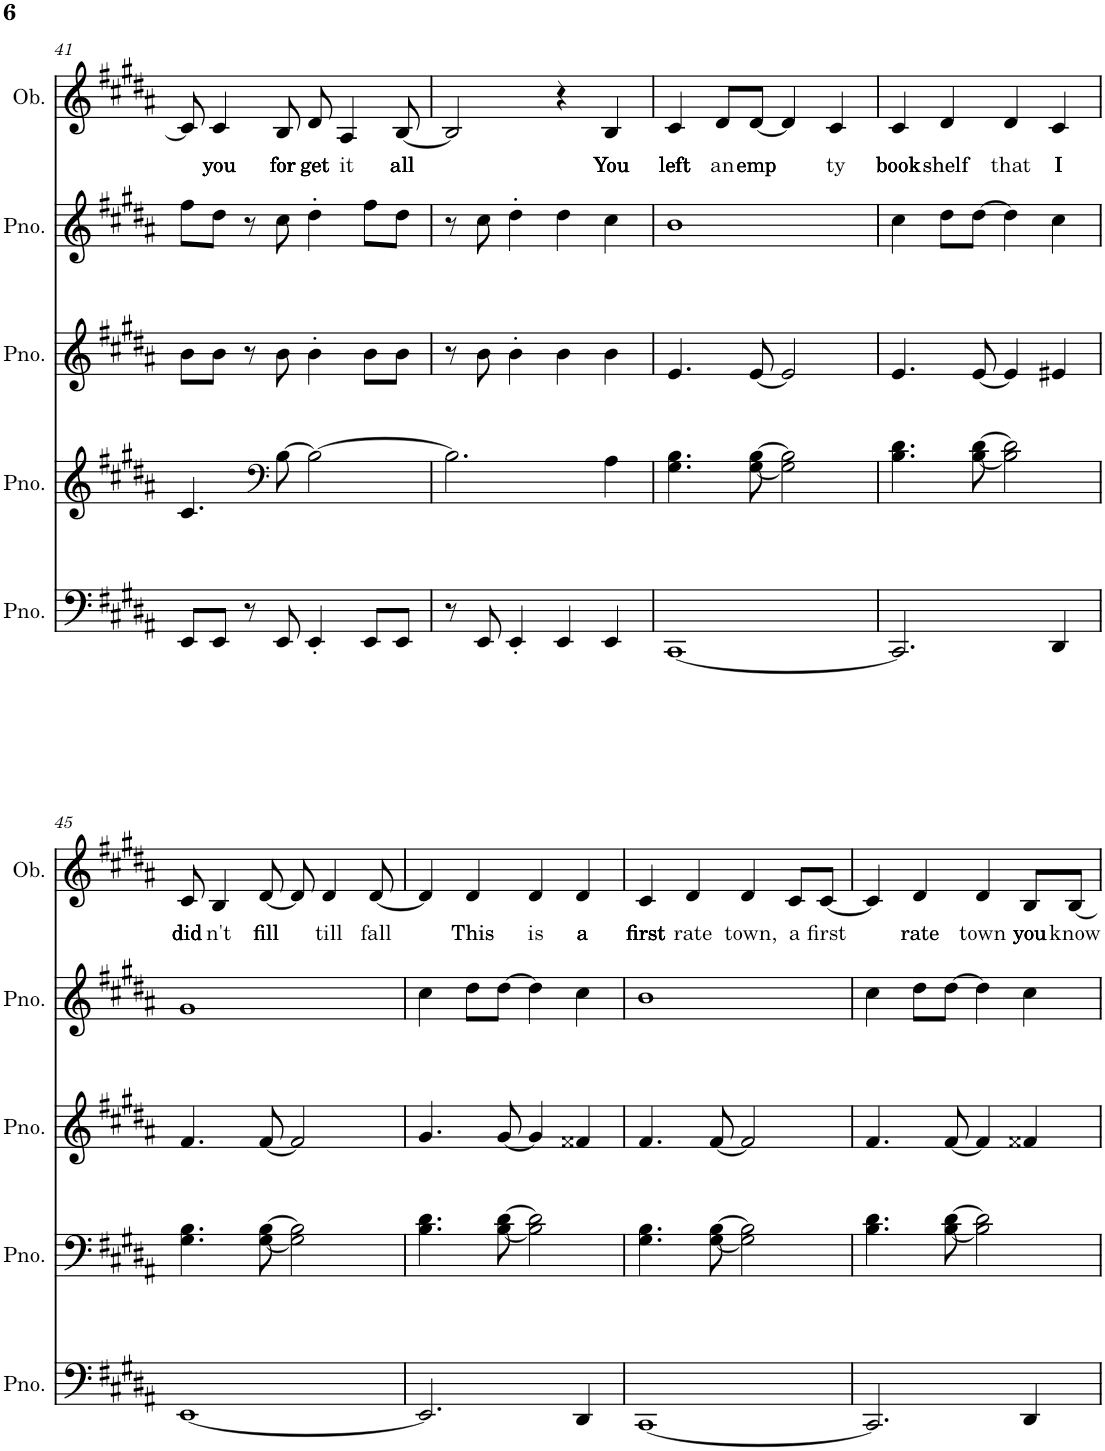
**kern	**kern	**kern	**kern	**kern	**text
*part5	*part4	*part3	*part2	*part1	*part1
*staff5	*staff4	*staff3	*staff2	*staff1	*staff1
*I"Piano, :bassNotes	*I"Piano, :tenorVoice	*I"Piano, :altoNotes	*I"Piano, :sopranoVoice	*I"Oboe, :soloVoice	*
*I'Pno.	*I'Pno.	*I'Pno.	*I'Pno.	*I'Ob.	*
!!LO:PB:g=z
*clefF4	*clefG2	*clefG2	*clefG2	*clefG2	*
*k[f#c#g#d#a#]	*k[f#c#g#d#a#]	*k[f#c#g#d#a#]	*k[f#c#g#d#a#]	*k[f#c#g#d#a#]	*
*M4/4	*M4/4	*M4/4	*M4/4	*M4/4	*
=41	=41	=41	=41	=41	=41
8EE/L	4.c#/	8b\L	8ff#\L	8c#/]	.
!	!	!	!	!	!LO:LY:b
8EE/J	.	8b\J	8dd#\J	4c#/	you
8r	.	8r	8r	.	.
*	*clefF4	*	*	*	*
!	!	!	!	!	!LO:LY:b
8EE/	[8B\	8b\	8cc#\	8B/	for
!	!	!	!	!	!LO:LY:b
4EE'/	2B\_	4b'\	4dd#'\	8d#/	get
!	!	!	!	!	!LO:LY:b
.	.	.	.	4A#/	it
8EE/L	.	8b\L	8ff#\L	.	.
!	!	!	!	!	!LO:LY:b
8EE/J	.	8b\J	8dd#\J	[8B/	all
=42	=42	=42	=42	=42	=42
8r	2.B\]	8r	8r	2B/]	.
8EE/	.	8b\	8cc#\	.	.
4EE'/	.	4b'\	4dd#'\	.	.
4EE/	.	4b\	4dd#\	4r	.
!	!	!	!	!	!LO:LY:b
4EE/	4A#\	4b\	4cc#\	4B/	You
=43	=43	=43	=43	=43	=43
!	!	!	!	!	!LO:LY:b
[1CC#	4.G#\ 4.B\	4.e/	1b	4c#/	left
!	!	!	!	!	!LO:LY:b
.	.	.	.	8d#/L	an
!	!	!	!	!	!LO:LY:b
.	[8G#\ [8B\	[8e/	.	[8d#/J	emp
.	2G#\] 2B\]	2e/]	.	4d#/]	.
!	!	!	!	!	!LO:LY:b
.	.	.	.	4c#/	ty
=44	=44	=44	=44	=44	=44
!	!	!	!	!	!LO:LY:b
2.CC#/]	4.B\ 4.d#\	4.e/	4cc#\	4c#/	book
!	!	!	!	!	!LO:LY:b
.	.	.	8dd#\L	4d#/	shelf
.	[8B\ [8d#\	[8e/	[8dd#\J	.	.
!	!	!	!	!	!LO:LY:b
.	2B\] 2d#\]	4e/]	4dd#\]	4d#/	that
!	!	!	!	!	!LO:LY:b
4DD#/	.	4e#X/	4cc#\	4c#/	I
!!LO:LB:g=z
=45	=45	=45	=45	=45	=45
!	!	!	!	!	!LO:LY:b
[1EE	4.G#\ 4.B\	4.f#/	1g#	8c#/	did
!	!	!	!	!	!LO:LY:b
.	.	.	.	4B/	n't
!	!	!	!	!	!LO:LY:b
.	[8G#\ [8B\	[8f#/	.	[8d#/	fill
.	2G#\] 2B\]	2f#/]	.	8d#/]	.
!	!	!	!	!	!LO:LY:b
.	.	.	.	4d#/	till
!	!	!	!	!	!LO:LY:b
.	.	.	.	[8d#/	fall
=46	=46	=46	=46	=46	=46
2.EE/]	4.B\ 4.d#\	4.g#/	4cc#\	4d#/]	.
!	!	!	!	!	!LO:LY:b
.	.	.	8dd#\L	4d#/	This
.	[8B\ [8d#\	[8g#/	[8dd#\J	.	.
!	!	!	!	!	!LO:LY:b
.	2B\] 2d#\]	4g#/]	4dd#\]	4d#/	is
!	!	!	!	!	!LO:LY:b
4DD#/	.	4f##X/	4cc#\	4d#/	a
=47	=47	=47	=47	=47	=47
!	!	!	!	!	!LO:LY:b
[1CC#	4.G#\ 4.B\	4.f#/	1b	4c#/	first
!	!	!	!	!	!LO:LY:b
.	.	.	.	4d#/	rate
.	[8G#\ [8B\	[8f#/	.	.	.
!	!	!	!	!	!LO:LY:b
.	2G#\] 2B\]	2f#/]	.	4d#/	town,
!	!	!	!	!	!LO:LY:b
.	.	.	.	8c#/L	a
!	!	!	!	!	!LO:LY:b
.	.	.	.	[8c#/J	first
=48	=48	=48	=48	=48	=48
2.CC#/]	4.B\ 4.d#\	4.f#/	4cc#\	4c#/]	.
!	!	!	!	!	!LO:LY:b
.	.	.	8dd#\L	4d#/	rate
.	[8B\ [8d#\	[8f#/	[8dd#\J	.	.
!	!	!	!	!	!LO:LY:b
.	2B\] 2d#\]	4f#/]	4dd#\]	4d#/	town
!	!	!	!	!	!LO:LY:b
4DD#/	.	4f##X/	4cc#\	8B/L	you
!	!	!	!	!	!LO:LY:b
.	.	.	.	[8B/J	know
=	=	=	=	=	=
*-	*-	*-	*-	*-	*-
